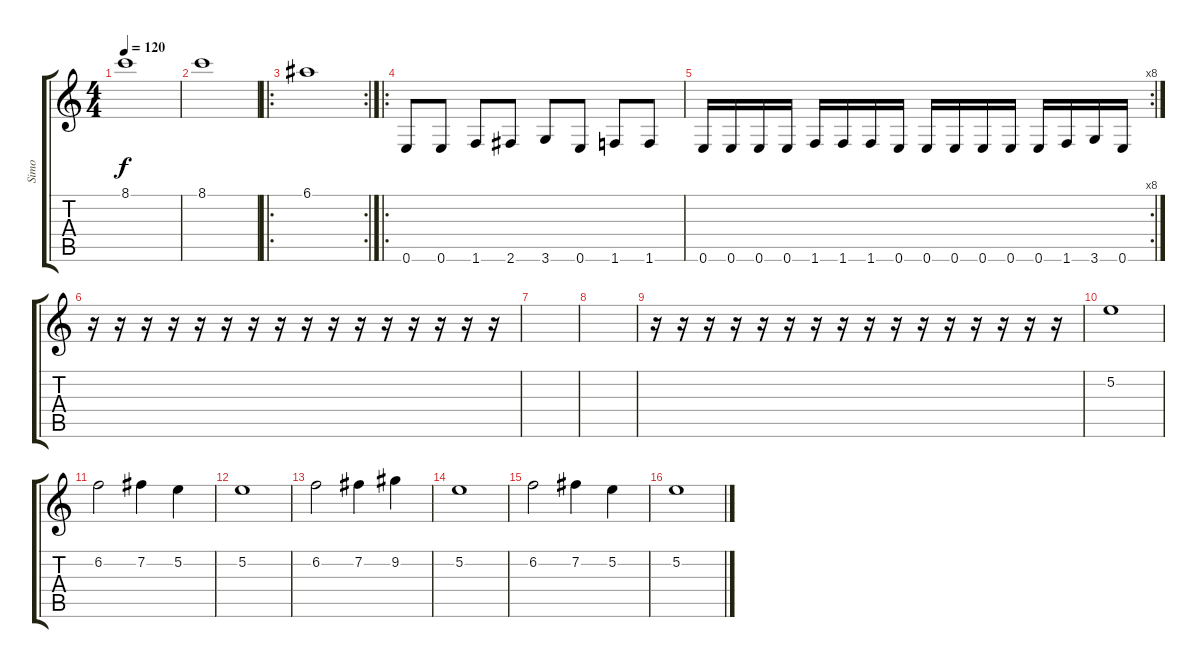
\track ("Simo" "Simo") {instrument overdrivenguitar}
\staff {score tabs}
\tuning (E4 B3 G3 D3 A2 E2) {hide}
\ts (4 4)
\tempo 120
\clef g2
\ks c
8.1.1{dy f} |
8.1.1 |
\ro
\rc 2
6.1.1 |
\ro
0.6.8 0.6.8 1.6.8 2.6.8 3.6.8 0.6.8 1.6.8 1.6.8 |
\rc 8
0.6.16 0.6.16 0.6.16 0.6.16 1.6.16 1.6.16 1.6.16 0.6.16 0.6.16 0.6.16 0.6.16 0.6.16 0.6.16 1.6.16 3.6.16 0.6.16 |
r.16 r.16 r.16 r.16 r.16 r.16 r.16 r.16 r.16 r.16 r.16 r.16 r.16 r.16 r.16 r.16 |
|
|
r.16 r.16 r.16 r.16 r.16 r.16 r.16 r.16 r.16 r.16 r.16 r.16 r.16 r.16 r.16 r.16 |
5.2.1 |
6.2.2 7.2.4 5.2.4 |
5.2.1 |
6.2.2 7.2.4 9.2.4 |
5.2.1 |
6.2.2 7.2.4 5.2.4 |
5.2.1
